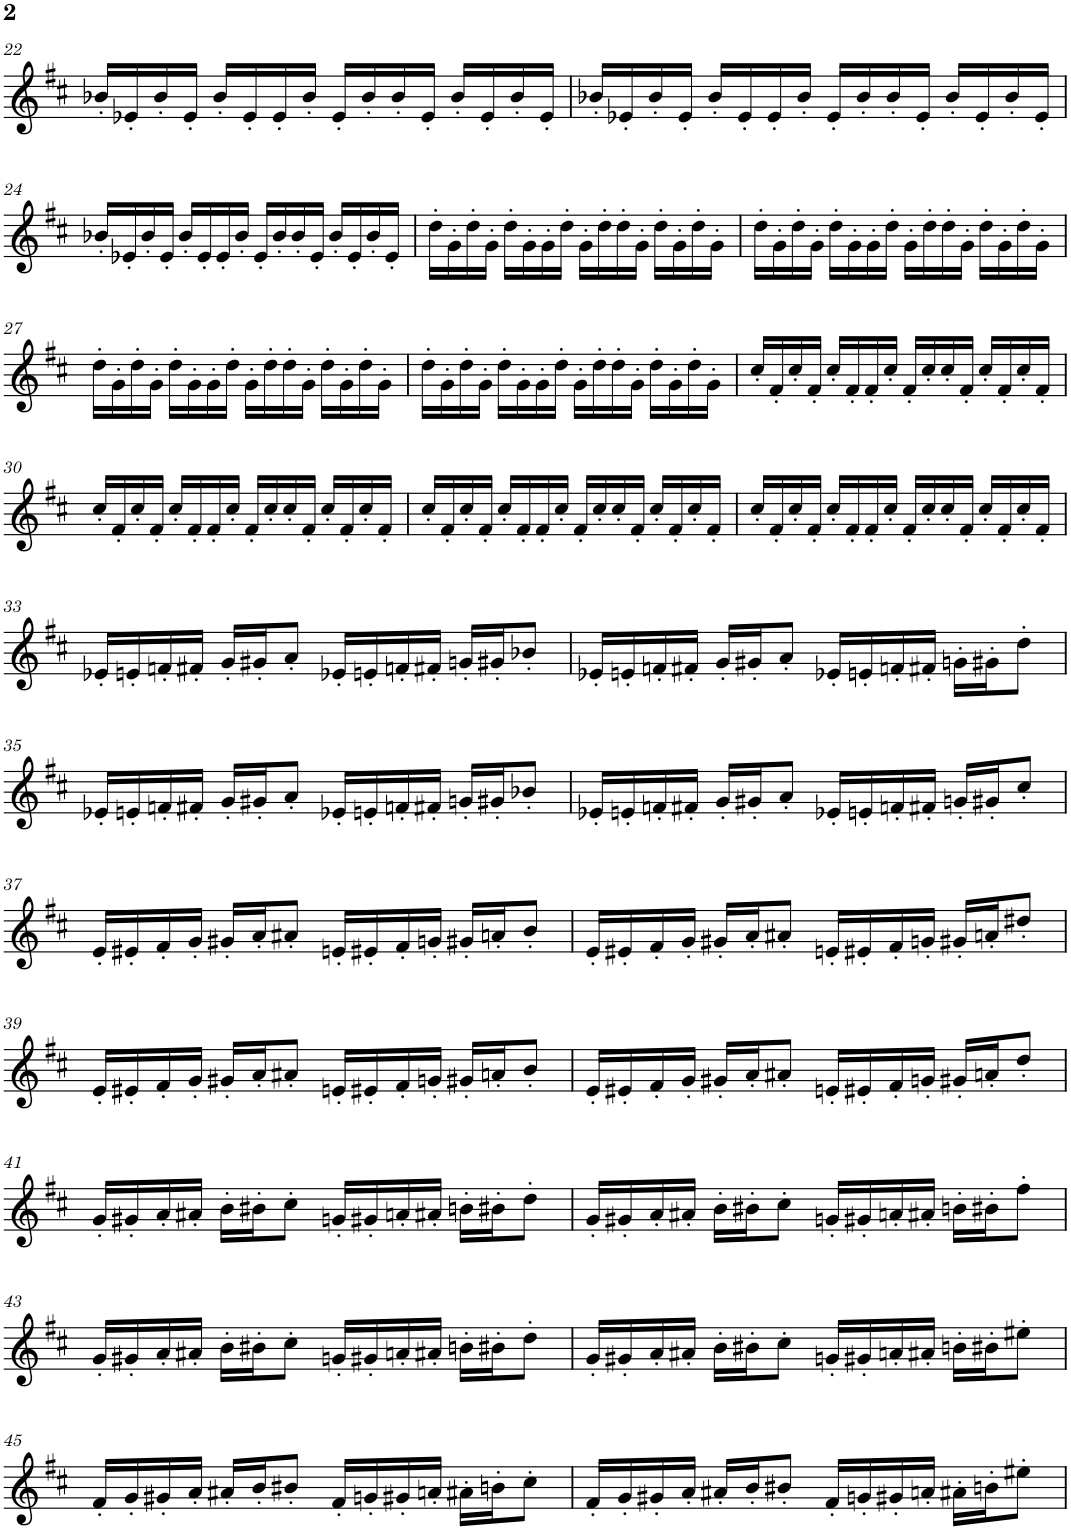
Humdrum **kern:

**kern
*part1
*staff1
*I"Trompete em Sib
*I'Tp. em Sib
!!LO:PB:g=z
*clefG2
*Trd1c2
*k[f#c#]
*M4/4
=22
16b-X'/LL
16e-X'/
16b-'/
16e-'/JJ
16b-'/LL
16e-'/
16e-'/
16b-'/JJ
16e-'/LL
16b-'/
16b-'/
16e-'/JJ
16b-'/LL
16e-'/
16b-'/
16e-'/JJ
=23
16b-X'/LL
16e-X'/
16b-'/
16e-'/JJ
16b-'/LL
16e-'/
16e-'/
16b-'/JJ
16e-'/LL
16b-'/
16b-'/
16e-'/JJ
16b-'/LL
16e-'/
16b-'/
16e-'/JJ
!!LO:LB:g=z
=24
16b-X'/LL
16e-X'/
16b-'/
16e-'/JJ
16b-'/LL
16e-'/
16e-'/
16b-'/JJ
16e-'/LL
16b-'/
16b-'/
16e-'/JJ
16b-'/LL
16e-'/
16b-'/
16e-'/JJ
=25
16dd'\LL
16g'\
16dd'\
16g'\JJ
16dd'\LL
16g'\
16g'\
16dd'\JJ
16g'\LL
16dd'\
16dd'\
16g'\JJ
16dd'\LL
16g'\
16dd'\
16g'\JJ
=26
16dd'\LL
16g'\
16dd'\
16g'\JJ
16dd'\LL
16g'\
16g'\
16dd'\JJ
16g'\LL
16dd'\
16dd'\
16g'\JJ
16dd'\LL
16g'\
16dd'\
16g'\JJ
!!LO:LB:g=z
=27
16dd'\LL
16g'\
16dd'\
16g'\JJ
16dd'\LL
16g'\
16g'\
16dd'\JJ
16g'\LL
16dd'\
16dd'\
16g'\JJ
16dd'\LL
16g'\
16dd'\
16g'\JJ
=28
16dd'\LL
16g'\
16dd'\
16g'\JJ
16dd'\LL
16g'\
16g'\
16dd'\JJ
16g'\LL
16dd'\
16dd'\
16g'\JJ
16dd'\LL
16g'\
16dd'\
16g'\JJ
=29
16cc#'/LL
16f#'/
16cc#'/
16f#'/JJ
16cc#'/LL
16f#'/
16f#'/
16cc#'/JJ
16f#'/LL
16cc#'/
16cc#'/
16f#'/JJ
16cc#'/LL
16f#'/
16cc#'/
16f#'/JJ
!!LO:LB:g=z
=30
16cc#'/LL
16f#'/
16cc#'/
16f#'/JJ
16cc#'/LL
16f#'/
16f#'/
16cc#'/JJ
16f#'/LL
16cc#'/
16cc#'/
16f#'/JJ
16cc#'/LL
16f#'/
16cc#'/
16f#'/JJ
=31
16cc#'/LL
16f#'/
16cc#'/
16f#'/JJ
16cc#'/LL
16f#'/
16f#'/
16cc#'/JJ
16f#'/LL
16cc#'/
16cc#'/
16f#'/JJ
16cc#'/LL
16f#'/
16cc#'/
16f#'/JJ
=32
16cc#'/LL
16f#'/
16cc#'/
16f#'/JJ
16cc#'/LL
16f#'/
16f#'/
16cc#'/JJ
16f#'/LL
16cc#'/
16cc#'/
16f#'/JJ
16cc#'/LL
16f#'/
16cc#'/
16f#'/JJ
!!LO:LB:g=z
=33
16e-X'/LL
16en'/
16fn'/
16f#X'/JJ
16g'/LL
16g#X'/J
8a'/J
16e-X'/LL
16en'/
16fn'/
16f#X'/JJ
16gn'/LL
16g#X'/J
8b-X'/J
=34
16e-X'/LL
16en'/
16fn'/
16f#X'/JJ
16g'/LL
16g#X'/J
8a'/J
16e-X'/LL
16en'/
16fn'/
16f#X'/JJ
16gn'\LL
16g#X'\J
8dd'\J
!!LO:LB:g=z
=35
16e-X'/LL
16en'/
16fn'/
16f#X'/JJ
16g'/LL
16g#X'/J
8a'/J
16e-X'/LL
16en'/
16fn'/
16f#X'/JJ
16gn'/LL
16g#X'/J
8b-X'/J
=36
16e-X'/LL
16en'/
16fn'/
16f#X'/JJ
16g'/LL
16g#X'/J
8a'/J
16e-X'/LL
16en'/
16fn'/
16f#X'/JJ
16gn'/LL
16g#X'/J
8cc#'/J
!!LO:LB:g=z
=37
16e'/LL
16e#X'/
16f#'/
16g'/JJ
16g#X'/LL
16a'/J
8a#X'/J
16en'/LL
16e#X'/
16f#'/
16gn'/JJ
16g#X'/LL
16an'/J
8b'/J
=38
16e'/LL
16e#X'/
16f#'/
16g'/JJ
16g#X'/LL
16a'/J
8a#X'/J
16en'/LL
16e#X'/
16f#'/
16gn'/JJ
16g#X'/LL
16an'/J
8dd#X'/J
!!LO:LB:g=z
=39
16e'/LL
16e#X'/
16f#'/
16g'/JJ
16g#X'/LL
16a'/J
8a#X'/J
16en'/LL
16e#X'/
16f#'/
16gn'/JJ
16g#X'/LL
16an'/J
8b'/J
=40
16e'/LL
16e#X'/
16f#'/
16g'/JJ
16g#X'/LL
16a'/J
8a#X'/J
16en'/LL
16e#X'/
16f#'/
16gn'/JJ
16g#X'/LL
16an'/J
8dd'/J
!!LO:LB:g=z
=41
16g'/LL
16g#X'/
16a'/
16a#X'/JJ
16b'\LL
16b#X'\J
8cc#'\J
16gn'/LL
16g#X'/
16an'/
16a#X'/JJ
16bn'\LL
16b#X'\J
8dd'\J
=42
16g'/LL
16g#X'/
16a'/
16a#X'/JJ
16b'\LL
16b#X'\J
8cc#'\J
16gn'/LL
16g#X'/
16an'/
16a#X'/JJ
16bn'\LL
16b#X'\J
8ff#'\J
!!LO:LB:g=z
=43
16g'/LL
16g#X'/
16a'/
16a#X'/JJ
16b'\LL
16b#X'\J
8cc#'\J
16gn'/LL
16g#X'/
16an'/
16a#X'/JJ
16bn'\LL
16b#X'\J
8dd'\J
=44
16g'/LL
16g#X'/
16a'/
16a#X'/JJ
16b'\LL
16b#X'\J
8cc#'\J
16gn'/LL
16g#X'/
16an'/
16a#X'/JJ
16bn'\LL
16b#X'\J
8ee#X'\J
!!LO:LB:g=z
=45
16f#'/LL
16g'/
16g#X'/
16a'/JJ
16a#X'/LL
16b'/J
8b#X'/J
16f#'/LL
16gn'/
16g#X'/
16an'/JJ
16a#X'\LL
16bn'\J
8cc#'\J
=46
16f#'/LL
16g'/
16g#X'/
16a'/JJ
16a#X'/LL
16b'/J
8b#X'/J
16f#'/LL
16gn'/
16g#X'/
16an'/JJ
16a#X'\LL
16bn'\J
8ee#X'\J
=
*-
